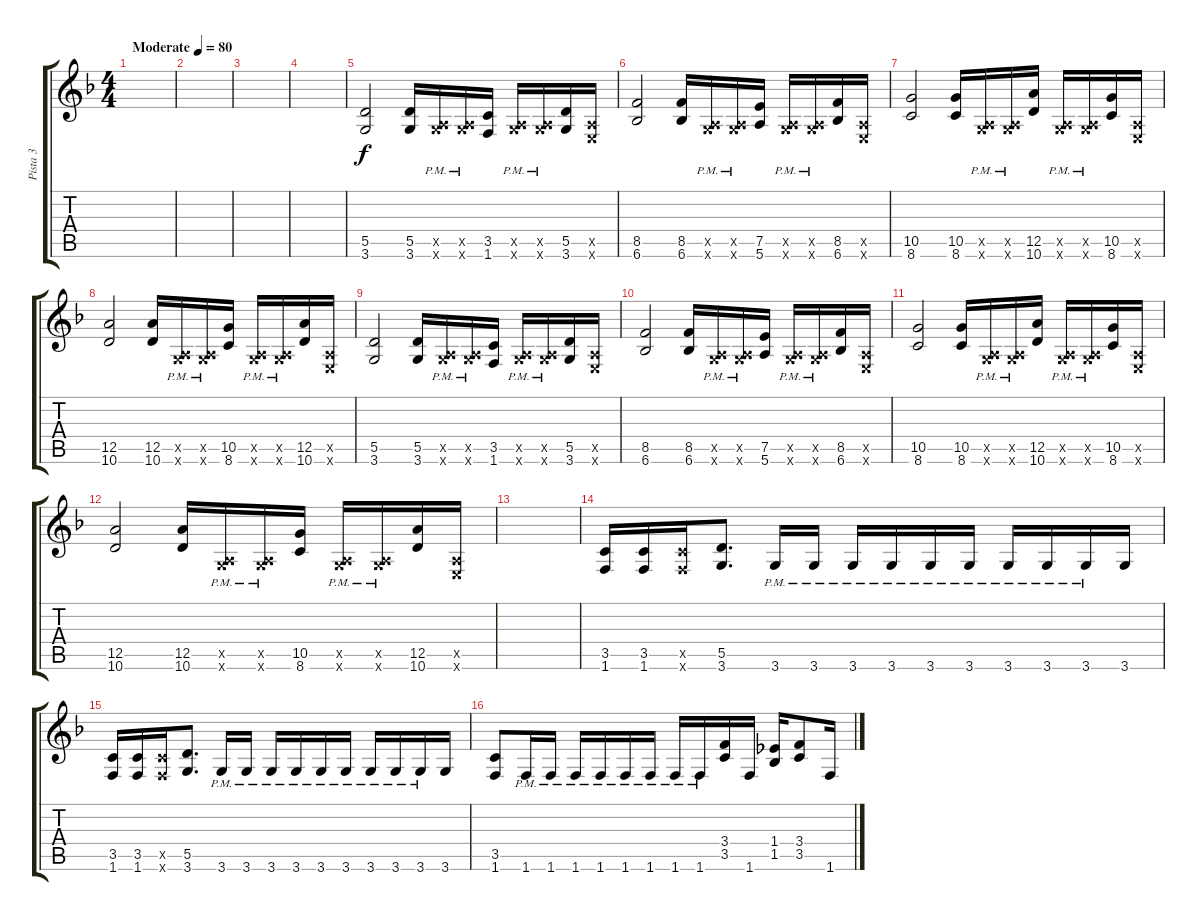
\track ("Pista 3" "Pista 3") {instrument distortionguitar}
\staff {score tabs}
\tuning (E4 B3 G3 D3 A2 E2) {hide}
\ts (4 4)
\tempo (80 "Moderate")
\clef g2
\ks f
|
|
|
|
(5.5 3.6).2 (5.5 3.6).16 (0.5{x} 3.6{pm x}).16 (0.5{x} 3.6{pm x}).16 (3.5 1.6).16 (0.5{x} 3.6{pm x}).16 (0.5{x} 3.6{pm x}).16 (5.5 3.6).16 (0.5{x} 0.6{x}).16 |
(8.5 6.6).2 (8.5 6.6).16 (0.5{x} 3.6{pm x}).16 (0.5{x} 3.6{pm x}).16 (7.5 5.6).16 (0.5{x} 3.6{pm x}).16 (0.5{x} 3.6{pm x}).16 (8.5 6.6).16 (0.5{x} 0.6{x}).16 |
(10.5 8.6).2 (10.5 8.6).16 (0.5{x} 3.6{pm x}).16 (0.5{x} 3.6{pm x}).16 (12.5 10.6).16 (0.5{x} 3.6{pm x}).16 (0.5{x} 3.6{pm x}).16 (10.5 8.6).16 (0.5{x} 0.6{x}).16 |
(12.5 10.6).2 (12.5 10.6).16 (0.5{x} 3.6{pm x}).16 (0.5{x} 3.6{pm x}).16 (10.5 8.6).16 (0.5{x} 3.6{pm x}).16 (0.5{x} 3.6{pm x}).16 (12.5 10.6).16 (0.5{x} 0.6{x}).16 |
(5.5 3.6).2 (5.5 3.6).16 (0.5{x} 3.6{pm x}).16 (0.5{x} 3.6{pm x}).16 (3.5 1.6).16 (0.5{x} 3.6{pm x}).16 (0.5{x} 3.6{pm x}).16 (5.5 3.6).16 (0.5{x} 0.6{x}).16 |
(8.5 6.6).2 (8.5 6.6).16 (0.5{x} 3.6{pm x}).16 (0.5{x} 3.6{pm x}).16 (7.5 5.6).16 (0.5{x} 3.6{pm x}).16 (0.5{x} 3.6{pm x}).16 (8.5 6.6).16 (0.5{x} 0.6{x}).16 |
(10.5 8.6).2 (10.5 8.6).16 (0.5{x} 3.6{pm x}).16 (0.5{x} 3.6{pm x}).16 (12.5 10.6).16 (0.5{x} 3.6{pm x}).16 (0.5{x} 3.6{pm x}).16 (10.5 8.6).16 (0.5{x} 0.6{x}).16 |
(12.5 10.6).2 (12.5 10.6).16 (0.5{x} 3.6{pm x}).16 (0.5{x} 3.6{pm x}).16 (10.5 8.6).16 (0.5{x} 3.6{pm x}).16 (0.5{x} 3.6{pm x}).16 (12.5 10.6).16 (0.5{x} 0.6{x}).16 |
|
(3.5 1.6).16 (3.5 1.6).16 (3.5{x} 1.6{x}).16 (5.5 3.6).8{d} 3.6{pm}.16 3.6{pm}.16 3.6{pm}.16 3.6{pm}.16 3.6{pm}.16 3.6{pm}.16 3.6{pm}.16 3.6{pm}.16 3.6{pm}.16 3.6.16 |
(3.5 1.6).16 (3.5 1.6).16 (3.5{x} 1.6{x}).16 (5.5 3.6).8{d} 3.6{pm}.16 3.6{pm}.16 3.6{pm}.16 3.6{pm}.16 3.6{pm}.16 3.6{pm}.16 3.6{pm}.16 3.6{pm}.16 3.6{pm}.16 3.6.16 |
(3.5 1.6).8 1.6{pm}.16 1.6{pm}.16 1.6{pm}.16 1.6{pm}.16 1.6{pm}.16 1.6{pm}.16 1.6{pm}.16 1.6{pm}.16 (3.4 3.5).16 1.6.16 (1.4 1.5).16 (3.4 3.5).8 1.6.16
